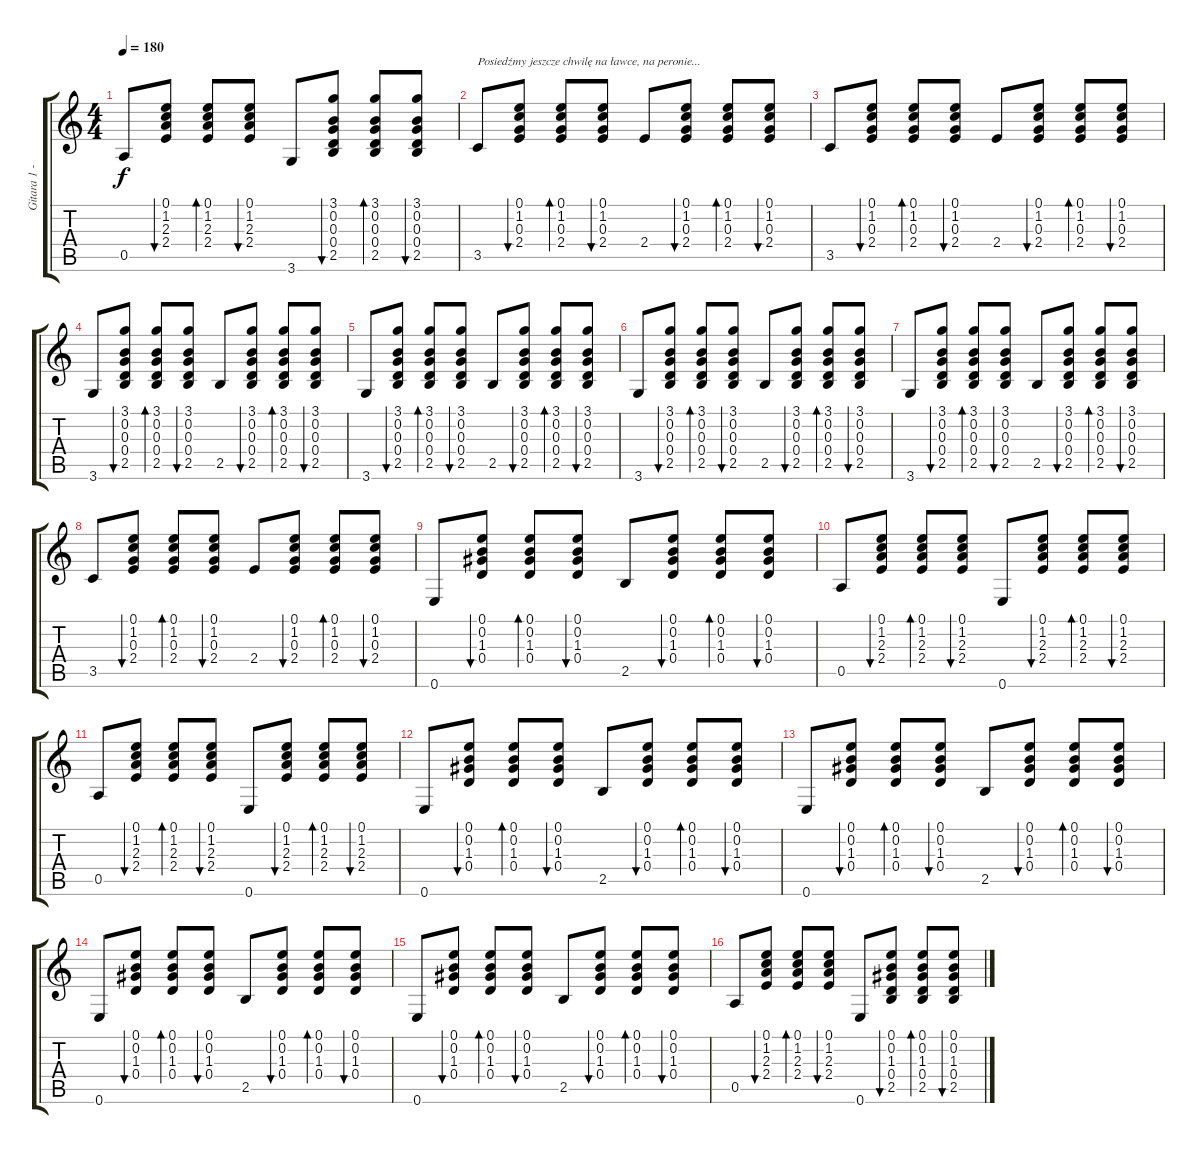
\track ("Gitara 1 - Stefan Brzozowski" "Gitara 1 -") {instrument acousticguitarsteel}
\staff {score tabs}
\tuning (E4 B3 G3 D3 A2 E2) {hide}
\ts (4 4)
\tempo 180
\clef g2
\ks c
0.5.8{dy f} (0.1 1.2 2.3 2.4).8{bu 30} (0.1 1.2 2.3 2.4).8{bd 30} (0.1 1.2 2.3 2.4).8{bu 30} 3.6.8 (3.1 0.2 0.3 0.4 2.5).8{bu 30} (3.1 0.2 0.3 0.4 2.5).8{bd 30} (3.1 0.2 0.3 0.4 2.5).8{bu 30} |
3.5.8{txt "Posiedźmy jeszcze chwilę na ławce, na peronie..."} (0.1 1.2 0.3 2.4).8{bu 30} (0.1 1.2 0.3 2.4).8{bd 30} (0.1 1.2 0.3 2.4).8{bu 30} 2.4.8 (0.1 1.2 0.3 2.4).8{bu 30} (0.1 1.2 0.3 2.4).8{bd 30} (0.1 1.2 0.3 2.4).8{bu 30} |
3.5.8 (0.1 1.2 0.3 2.4).8{bu 30} (0.1 1.2 0.3 2.4).8{bd 30} (0.1 1.2 0.3 2.4).8{bu 30} 2.4.8 (0.1 1.2 0.3 2.4).8{bu 30} (0.1 1.2 0.3 2.4).8{bd 30} (0.1 1.2 0.3 2.4).8{bu 30} |
3.6.8 (3.1 0.2 0.3 0.4 2.5).8{bu 30} (3.1 0.2 0.3 0.4 2.5).8{bd 30} (3.1 0.2 0.3 0.4 2.5).8{bu 30} 2.5.8 (3.1 0.2 0.3 0.4 2.5).8{bu 30} (3.1 0.2 0.3 0.4 2.5).8{bd 30} (3.1 0.2 0.3 0.4 2.5).8{bu 30} |
3.6.8 (3.1 0.2 0.3 0.4 2.5).8{bu 30} (3.1 0.2 0.3 0.4 2.5).8{bd 30} (3.1 0.2 0.3 0.4 2.5).8{bu 30} 2.5.8 (3.1 0.2 0.3 0.4 2.5).8{bu 30} (3.1 0.2 0.3 0.4 2.5).8{bd 30} (3.1 0.2 0.3 0.4 2.5).8{bu 30} |
3.6.8 (3.1 0.2 0.3 0.4 2.5).8{bu 30} (3.1 0.2 0.3 0.4 2.5).8{bd 30} (3.1 0.2 0.3 0.4 2.5).8{bu 30} 2.5.8 (3.1 0.2 0.3 0.4 2.5).8{bu 30} (3.1 0.2 0.3 0.4 2.5).8{bd 30} (3.1 0.2 0.3 0.4 2.5).8{bu 30} |
3.6.8 (3.1 0.2 0.3 0.4 2.5).8{bu 30} (3.1 0.2 0.3 0.4 2.5).8{bd 30} (3.1 0.2 0.3 0.4 2.5).8{bu 30} 2.5.8 (3.1 0.2 0.3 0.4 2.5).8{bu 30} (3.1 0.2 0.3 0.4 2.5).8{bd 30} (3.1 0.2 0.3 0.4 2.5).8{bu 30} |
3.5.8 (0.1 1.2 0.3 2.4).8{bu 30} (0.1 1.2 0.3 2.4).8{bd 30} (0.1 1.2 0.3 2.4).8{bu 30} 2.4.8 (0.1 1.2 0.3 2.4).8{bu 30} (0.1 1.2 0.3 2.4).8{bd 30} (0.1 1.2 0.3 2.4).8{bu 30} |
0.6.8 (0.1 0.2 1.3 0.4).8{bu 30} (0.1 0.2 1.3 0.4).8{bd 30} (0.1 0.2 1.3 0.4).8{bu 30} 2.5.8 (0.1 0.2 1.3 0.4).8{bu 30} (0.1 0.2 1.3 0.4).8{bd 30} (0.1 0.2 1.3 0.4).8{bu 30} |
0.5.8 (0.1 1.2 2.3 2.4).8{bu 30} (0.1 1.2 2.3 2.4).8{bd 30} (0.1 1.2 2.3 2.4).8{bu 30} 0.6.8 (0.1 1.2 2.3 2.4).8{bu 30} (0.1 1.2 2.3 2.4).8{bd 30} (0.1 1.2 2.3 2.4).8{bu 30} |
0.5.8 (0.1 1.2 2.3 2.4).8{bu 30} (0.1 1.2 2.3 2.4).8{bd 30} (0.1 1.2 2.3 2.4).8{bu 30} 0.6.8 (0.1 1.2 2.3 2.4).8{bu 30} (0.1 1.2 2.3 2.4).8{bd 30} (0.1 1.2 2.3 2.4).8{bu 30} |
0.6.8 (0.1 0.2 1.3 0.4).8{bu 30} (0.1 0.2 1.3 0.4).8{bd 30} (0.1 0.2 1.3 0.4).8{bu 30} 2.5.8 (0.1 0.2 1.3 0.4).8{bu 30} (0.1 0.2 1.3 0.4).8{bd 30} (0.1 0.2 1.3 0.4).8{bu 30} |
0.6.8 (0.1 0.2 1.3 0.4).8{bu 30} (0.1 0.2 1.3 0.4).8{bd 30} (0.1 0.2 1.3 0.4).8{bu 30} 2.5.8 (0.1 0.2 1.3 0.4).8{bu 30} (0.1 0.2 1.3 0.4).8{bd 30} (0.1 0.2 1.3 0.4).8{bu 30} |
0.6.8 (0.1 0.2 1.3 0.4).8{bu 30} (0.1 0.2 1.3 0.4).8{bd 30} (0.1 0.2 1.3 0.4).8{bu 30} 2.5.8 (0.1 0.2 1.3 0.4).8{bu 30} (0.1 0.2 1.3 0.4).8{bd 30} (0.1 0.2 1.3 0.4).8{bu 30} |
0.6.8 (0.1 0.2 1.3 0.4).8{bu 30} (0.1 0.2 1.3 0.4).8{bd 30} (0.1 0.2 1.3 0.4).8{bu 30} 2.5.8 (0.1 0.2 1.3 0.4).8{bu 30} (0.1 0.2 1.3 0.4).8{bd 30} (0.1 0.2 1.3 0.4).8{bu 30} |
0.5.8 (0.1 1.2 2.3 2.4).8{bu 30} (0.1 1.2 2.3 2.4).8{bd 30} (0.1 1.2 2.3 2.4).8{bu 30} 0.6.8 (0.1 0.2 1.3 0.4 2.5).8{bu 30} (0.1 0.2 1.3 0.4 2.5).8{bd 30} (0.1 0.2 1.3 0.4 2.5).8{bu 30}
